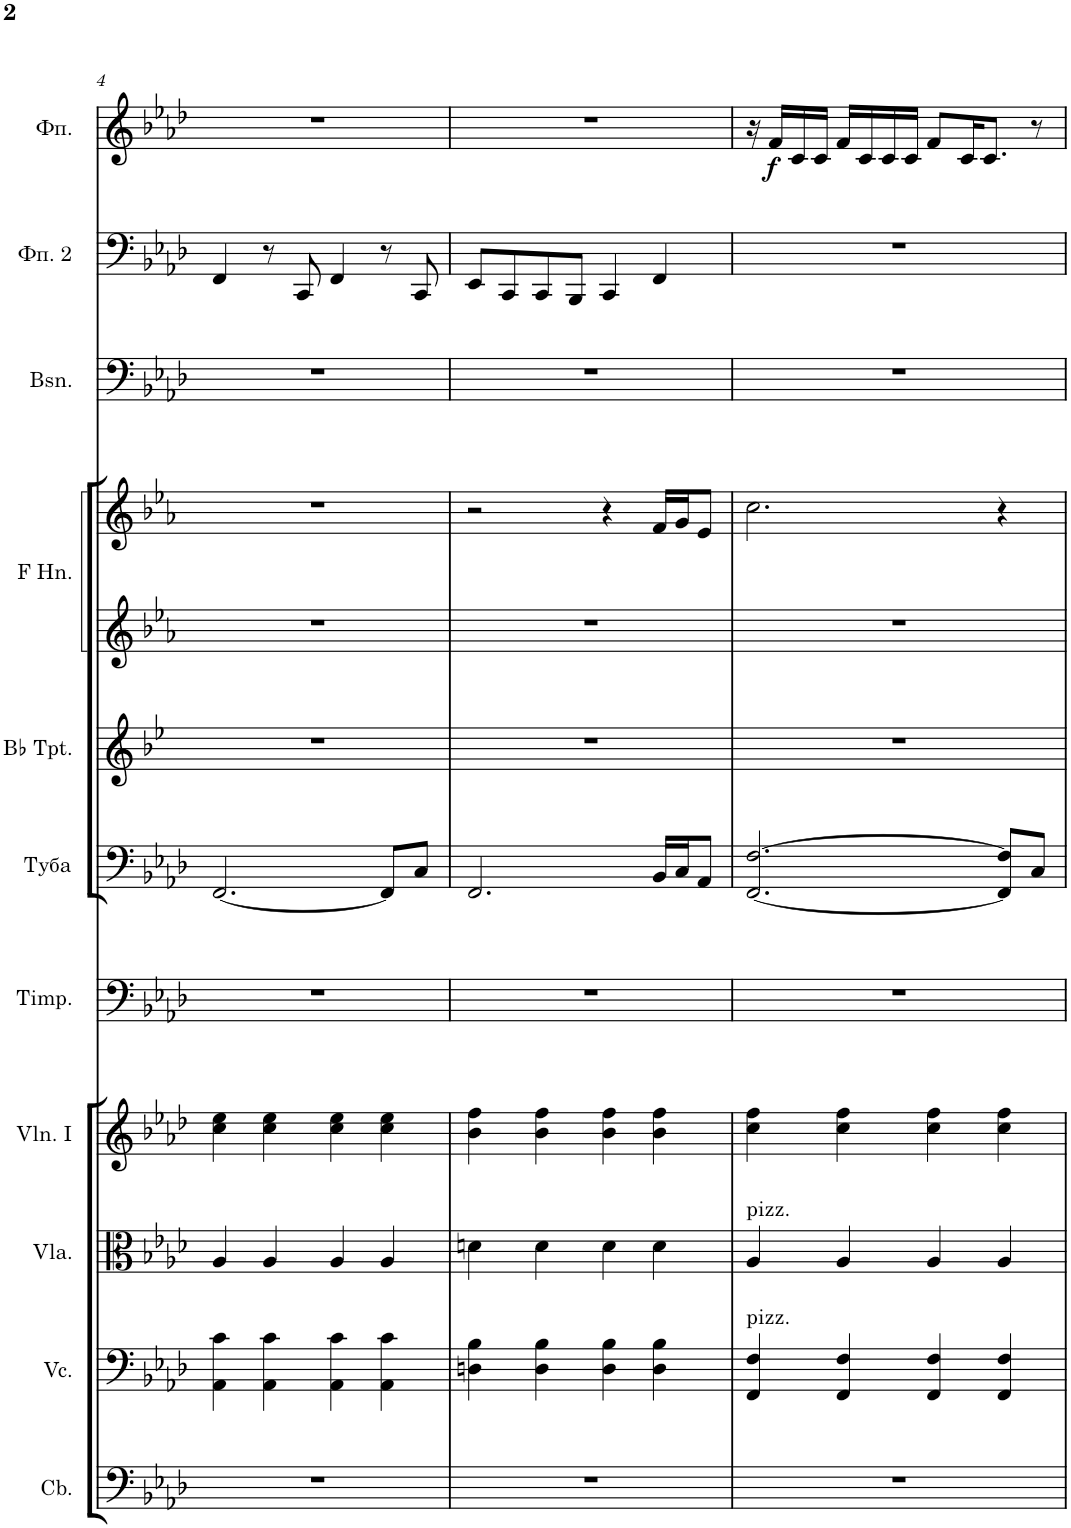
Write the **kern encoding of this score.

**kern	**kern	**kern	**kern	**kern	**kern	**kern	**kern	**kern	**kern	**kern	**kern	**dynam
*part11	*part10	*part9	*part8	*part7	*part6	*part5	*part4	*part4	*part3	*part2	*part1	*part1
*staff12	*staff11	*staff10	*staff9	*staff8	*staff7	*staff6	*staff5	*staff4	*staff3	*staff2	*staff1	*staff1
*I"Contrabasses	*I"Violoncellos	*I"Violas	*I"Violins I	*I"Timpani	*I"Туба	*I"Trumpets in Bb	*I"Horns in F	*	*I"Bassoons	*I"Фортепиано 2	*I"Фортепиано	*
*I'Cb.	*I'Vc.	*I'Vla.	*I'Vln. I	*I'Timp.	*	*	*	*	*I'Bsn.	*	*	*
!!LO:PB:g=z
*clefF4	*clefF4	*clefC3	*clefG2	*clefF4	*clefF4	*clefG2	*clefG2	*clefG2	*clefF4	*clefF4	*clefG2	*
*Trd7c12	*	*	*	*	*	*Trd1c2	*Trd4c7	*Trd4c7	*	*	*	*
*k[b-e-a-d-]	*k[b-e-a-d-]	*k[b-e-a-d-]	*k[b-e-a-d-]	*k[b-e-a-d-]	*k[b-e-a-d-]	*k[b-e-]	*k[b-e-a-]	*k[b-e-a-]	*k[b-e-a-d-]	*k[b-e-a-d-]	*k[b-e-a-d-]	*
*M4/4	*M4/4	*M4/4	*M4/4	*M4/4	*M4/4	*M4/4	*M4/4	*M4/4	*M4/4	*M4/4	*M4/4	*
=4	=4	=4	=4	=4	=4	=4	=4	=4	=4	=4	=4	=4
1r	4AA-\ 4c\	4A-/	4cc\ 4ee-\	1r	[2.FF/	1r	1r	1r	1r	4FF/	1r	.
.	4AA-\ 4c\	4A-/	4cc\ 4ee-\	.	.	.	.	.	.	8r	.	.
.	.	.	.	.	.	.	.	.	.	8CC/	.	.
.	4AA-\ 4c\	4A-/	4cc\ 4ee-\	.	.	.	.	.	.	4FF/	.	.
.	4AA-\ 4c\	4A-/	4cc\ 4ee-\	.	8FF/L]	.	.	.	.	8r	.	.
.	.	.	.	.	8C/J	.	.	.	.	8CC/	.	.
=5	=5	=5	=5	=5	=5	=5	=5	=5	=5	=5	=5	=5
1r	4Dn\ 4B-\	4dn\	4b-\ 4ff\	1r	2.FF/	1r	1r	2r	1r	8EE-/L	1r	.
.	.	.	.	.	.	.	.	.	.	8CC/	.	.
.	4D\ 4B-\	4d\	4b-\ 4ff\	.	.	.	.	.	.	8CC/	.	.
.	.	.	.	.	.	.	.	.	.	8BBB-/J	.	.
.	4D\ 4B-\	4d\	4b-\ 4ff\	.	.	.	.	4r	.	4CC/	.	.
.	4D\ 4B-\	4d\	4b-\ 4ff\	.	16BB-/LL	.	.	16f/LL	.	4FF/	.	.
.	.	.	.	.	16C/J	.	.	16g/J	.	.	.	.
.	.	.	.	.	8AA-/J	.	.	8e-/J	.	.	.	.
=6	=6	=6	=6	=6	=6	=6	=6	=6	=6	=6	=6	=6
!	!	!LO:TX:a:t=pizz.	!	!	!	!	!	!	!	!	!	!
!	!LO:TX:a:t=pizz.	!	!	!	!	!	!	!	!	!	!	!
1r	4FF/ 4F/	4A-/	4cc\ 4ff\	1r	[2.FF/ [2.F/	1r	1r	2.cc\	1r	1r	16r	.
!	!	!	!	!	!	!	!	!	!	!	!	!LO:DY:b
.	.	.	.	.	.	.	.	.	.	.	16f/LL	f
.	.	.	.	.	.	.	.	.	.	.	16c/	.
.	.	.	.	.	.	.	.	.	.	.	16c/JJ	.
.	4FF/ 4F/	4A-/	4cc\ 4ff\	.	.	.	.	.	.	.	16f/LL	.
.	.	.	.	.	.	.	.	.	.	.	16c/	.
.	.	.	.	.	.	.	.	.	.	.	16c/	.
.	.	.	.	.	.	.	.	.	.	.	16c/JJ	.
.	4FF/ 4F/	4A-/	4cc\ 4ff\	.	.	.	.	.	.	.	8f/L	.
.	.	.	.	.	.	.	.	.	.	.	16c/K	.
.	.	.	.	.	.	.	.	.	.	.	8.c/J	.
.	4FF/ 4F/	4A-/	4cc\ 4ff\	.	8FF/] 8F/]L	.	.	4r	.	.	.	.
.	.	.	.	.	8C/J	.	.	.	.	.	8r	.
=	=	=	=	=	=	=	=	=	=	=	=	=
*-	*-	*-	*-	*-	*-	*-	*-	*-	*-	*-	*-	*-
